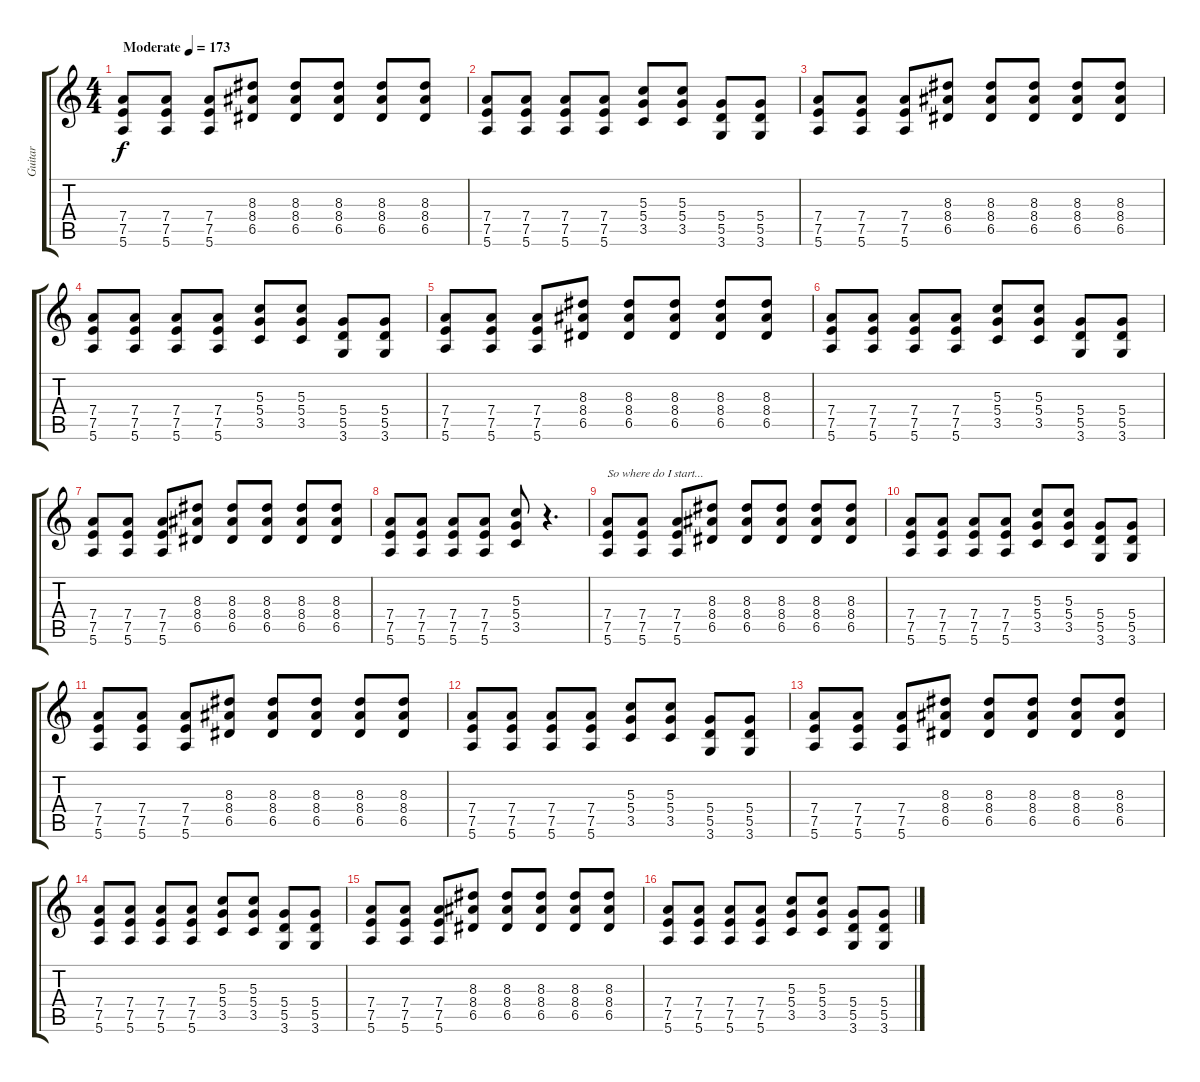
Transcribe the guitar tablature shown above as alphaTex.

\track ("Guitar" "Guitar") {instrument overdrivenguitar}
\staff {score tabs}
\tuning (E4 B3 G3 D3 A2 E2) {hide}
\ts (4 4)
\tempo (173 "Moderate")
\clef g2
\ks c
(7.4 7.5 5.6).8{dy f instrument overdrivenguitar} (7.4 7.5 5.6).8 (7.4 7.5 5.6).8 (8.3 8.4 6.5).8 (8.3 8.4 6.5).8 (8.3 8.4 6.5).8 (8.3 8.4 6.5).8 (8.3 8.4 6.5).8 |
(7.4 7.5 5.6).8 (7.4 7.5 5.6).8 (7.4 7.5 5.6).8 (7.4 7.5 5.6).8 (5.3 5.4 3.5).8 (5.3 5.4 3.5).8 (5.4 5.5 3.6).8 (5.4 5.5 3.6).8 |
(7.4 7.5 5.6).8 (7.4 7.5 5.6).8 (7.4 7.5 5.6).8 (8.3 8.4 6.5).8 (8.3 8.4 6.5).8 (8.3 8.4 6.5).8 (8.3 8.4 6.5).8 (8.3 8.4 6.5).8 |
(7.4 7.5 5.6).8 (7.4 7.5 5.6).8 (7.4 7.5 5.6).8 (7.4 7.5 5.6).8 (5.3 5.4 3.5).8 (5.3 5.4 3.5).8 (5.4 5.5 3.6).8 (5.4 5.5 3.6).8 |
(7.4 7.5 5.6).8 (7.4 7.5 5.6).8 (7.4 7.5 5.6).8 (8.3 8.4 6.5).8 (8.3 8.4 6.5).8 (8.3 8.4 6.5).8 (8.3 8.4 6.5).8 (8.3 8.4 6.5).8 |
(7.4 7.5 5.6).8 (7.4 7.5 5.6).8 (7.4 7.5 5.6).8 (7.4 7.5 5.6).8 (5.3 5.4 3.5).8 (5.3 5.4 3.5).8 (5.4 5.5 3.6).8 (5.4 5.5 3.6).8 |
(7.4 7.5 5.6).8 (7.4 7.5 5.6).8 (7.4 7.5 5.6).8 (8.3 8.4 6.5).8 (8.3 8.4 6.5).8 (8.3 8.4 6.5).8 (8.3 8.4 6.5).8 (8.3 8.4 6.5).8 |
(7.4 7.5 5.6).8 (7.4 7.5 5.6).8 (7.4 7.5 5.6).8 (7.4 7.5 5.6).8 (5.3 5.4 3.5).8 r.4{d} |
(7.4 7.5 5.6).8{txt "So where do I start..."} (7.4 7.5 5.6).8 (7.4 7.5 5.6).8 (8.3 8.4 6.5).8 (8.3 8.4 6.5).8 (8.3 8.4 6.5).8 (8.3 8.4 6.5).8 (8.3 8.4 6.5).8 |
(7.4 7.5 5.6).8 (7.4 7.5 5.6).8 (7.4 7.5 5.6).8 (7.4 7.5 5.6).8 (5.3 5.4 3.5).8 (5.3 5.4 3.5).8 (5.4 5.5 3.6).8 (5.4 5.5 3.6).8 |
(7.4 7.5 5.6).8 (7.4 7.5 5.6).8 (7.4 7.5 5.6).8 (8.3 8.4 6.5).8 (8.3 8.4 6.5).8 (8.3 8.4 6.5).8 (8.3 8.4 6.5).8 (8.3 8.4 6.5).8 |
(7.4 7.5 5.6).8 (7.4 7.5 5.6).8 (7.4 7.5 5.6).8 (7.4 7.5 5.6).8 (5.3 5.4 3.5).8 (5.3 5.4 3.5).8 (5.4 5.5 3.6).8 (5.4 5.5 3.6).8 |
(7.4 7.5 5.6).8 (7.4 7.5 5.6).8 (7.4 7.5 5.6).8 (8.3 8.4 6.5).8 (8.3 8.4 6.5).8 (8.3 8.4 6.5).8 (8.3 8.4 6.5).8 (8.3 8.4 6.5).8 |
(7.4 7.5 5.6).8 (7.4 7.5 5.6).8 (7.4 7.5 5.6).8 (7.4 7.5 5.6).8 (5.3 5.4 3.5).8 (5.3 5.4 3.5).8 (5.4 5.5 3.6).8 (5.4 5.5 3.6).8 |
(7.4 7.5 5.6).8 (7.4 7.5 5.6).8 (7.4 7.5 5.6).8 (8.3 8.4 6.5).8 (8.3 8.4 6.5).8 (8.3 8.4 6.5).8 (8.3 8.4 6.5).8 (8.3 8.4 6.5).8 |
(7.4 7.5 5.6).8 (7.4 7.5 5.6).8 (7.4 7.5 5.6).8 (7.4 7.5 5.6).8 (5.3 5.4 3.5).8 (5.3 5.4 3.5).8 (5.4 5.5 3.6).8 (5.4 5.5 3.6).8
